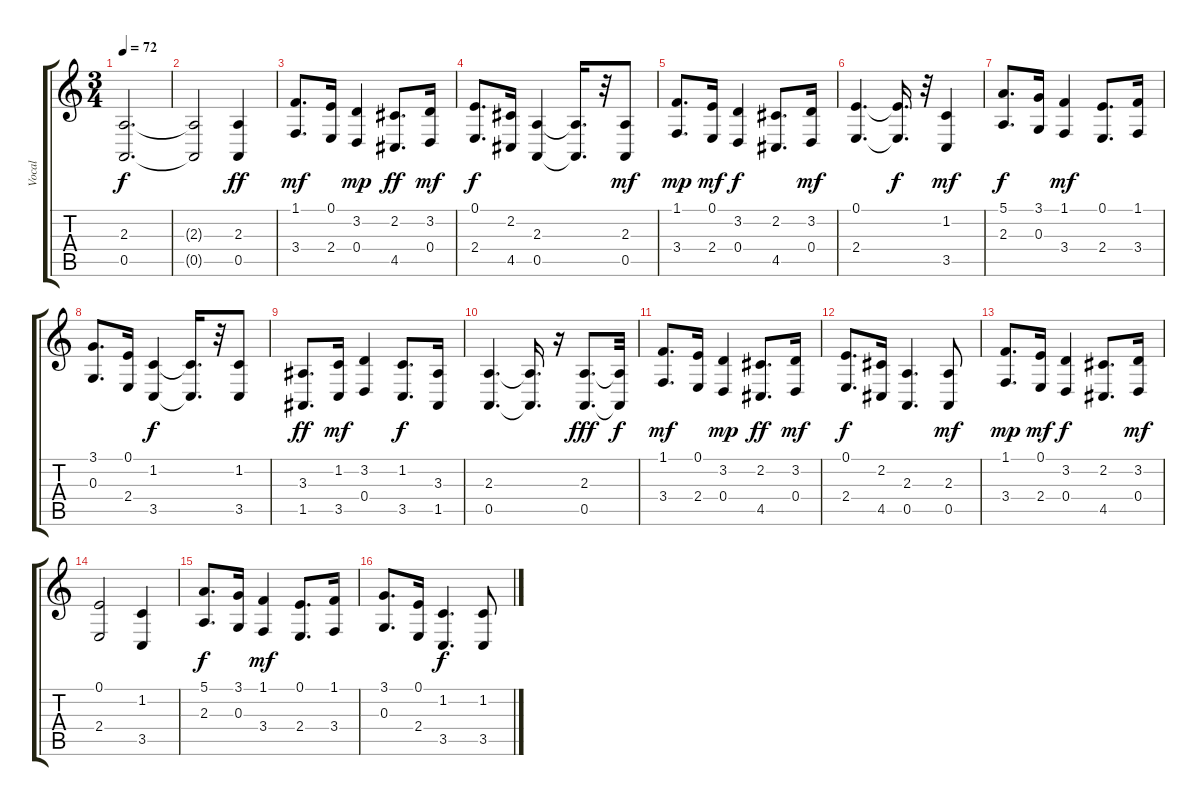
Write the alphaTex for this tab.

\track ("Vocal" "Vocal") {instrument synthvoice}
\staff {score tabs}
\tuning (E4 B3 G3 D3 A2 E2) {hide}
\ts (3 4)
\tempo 72
\clef g2
\ks c
(2.3 0.5).2{d dy f} |
(2.3{t} 0.5{t}).2 (2.3 0.5).4{dy ff} |
(1.1 3.4).8{d dy mf} (0.1 2.4).16 (3.2 0.4).4{dy mp} (2.2 4.5).8{d dy ff} (3.2 0.4).16{dy mf} |
(0.1 2.4).8{d dy f} (2.2 4.5).16 (2.3 0.5).4 (2.3{t} 0.5{t}).16{d} r.32 (2.3 0.5).8{dy mf} |
(1.1 3.4).8{d dy mp} (0.1 2.4).16{dy mf} (3.2 0.4).4{dy f} (2.2 4.5).8{d} (3.2 0.4).16{dy mf} |
(0.1 2.4).4{d} (0.1{t} 2.4{t}).16{d dy f} r.32 (1.2 3.5).4{dy mf} |
(5.1 2.3).8{d dy f} (3.1 0.3).16 (1.1 3.4).4{dy mf} (0.1 2.4).8{d} (1.1 3.4).16 |
(3.1 0.3).8{d} (0.1 2.4).16 (1.2 3.5).4{dy f} (1.2{t} 3.5{t}).16{d} r.32 (1.2 3.5).8 |
(3.3 1.5).8{d dy ff} (1.2 3.5).16{dy mf} (3.2 0.4).4 (1.2 3.5).8{d dy f} (3.3 1.5).16 |
(2.3 0.5).4{d} (2.3{t} 0.5{t}).16{d} r.16 (2.3 0.5).8{d dy fff instrument choiraahs} (2.3{t} 0.5{t}).32{dy f} |
(1.1 3.4).8{d dy mf} (0.1 2.4).16 (3.2 0.4).4{dy mp} (2.2 4.5).8{d dy ff} (3.2 0.4).16{dy mf} |
(0.1 2.4).8{d dy f} (2.2 4.5).16 (2.3 0.5).4{d} (2.3 0.5).8{dy mf} |
(1.1 3.4).8{d dy mp} (0.1 2.4).16{dy mf} (3.2 0.4).4{dy f} (2.2 4.5).8{d} (3.2 0.4).16{dy mf} |
(0.1 2.4).2 (1.2 3.5).4 |
(5.1 2.3).8{d dy f} (3.1 0.3).16 (1.1 3.4).4{dy mf} (0.1 2.4).8{d} (1.1 3.4).16 |
(3.1 0.3).8{d} (0.1 2.4).16 (1.2 3.5).4{d dy f} (1.2 3.5).8
